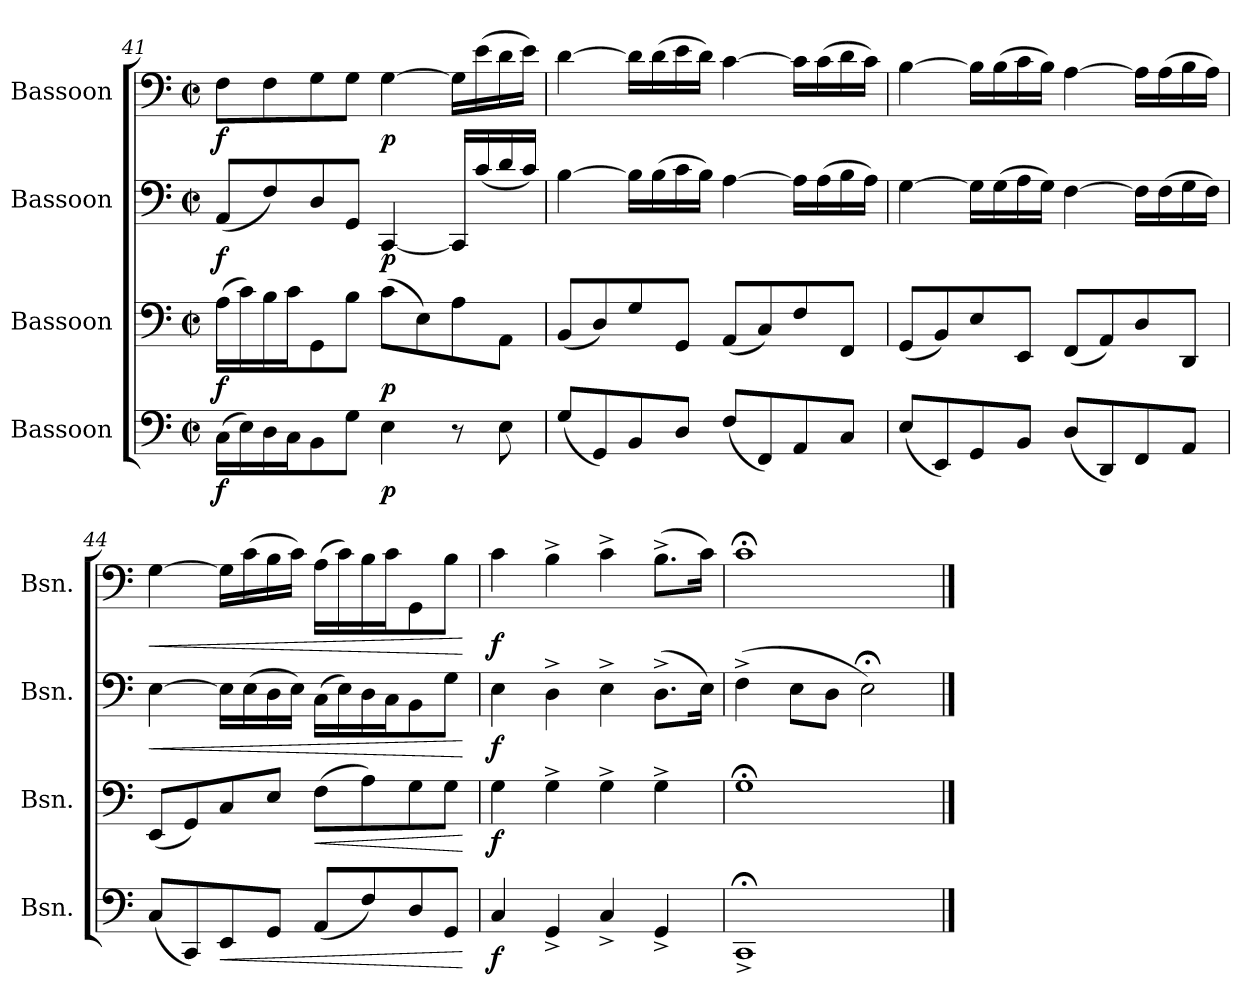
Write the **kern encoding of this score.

**kern	**dynam	**kern	**dynam	**kern	**dynam	**kern	**dynam
*part4	*part4	*part3	*part3	*part2	*part2	*part1	*part1
*staff4	*staff4	*staff3	*staff3	*staff2	*staff2	*staff1	*staff1
*I"Bassoon	*	*I"Bassoon	*	*I"Bassoon	*	*I"Bassoon	*
*I'Bsn.	*	*I'Bsn.	*	*I'Bsn.	*	*I'Bsn.	*
!!LO:LB:g=z
*clefF4	*	*clefF4	*	*clefF4	*	*clefF4	*
*k[]	*	*k[]	*	*k[]	*	*k[]	*
*M2/2	*	*M2/2	*	*M2/2	*	*M2/2	*
*met(c|)	*	*met(c|)	*	*met(c|)	*	*met(c|)	*
=41	=41	=41	=41	=41	=41	=41	=41
!	!LO:DY:b	!	!LO:DY:b	!	!LO:DY:b	!	!LO:DY:b
(16C\LL	f	(16A\LL	f	(8AA/L	f	8F\L	f
16E\)	.	16c\)	.	.	.	.	.
16D\	.	16B\	.	8F/)	.	8F\	.
16C\J	.	16c\J	.	.	.	.	.
8BB\	.	8GG\	.	8D/	.	8G\	.
8G\J	.	8B\J	.	8GG/J	.	8G\J	.
!	!LO:DY:b	!	!LO:DY:b	!	!LO:DY:b	!	!LO:DY:b
4E\	p	(8c\L	p	[4CC/	p	[4G\	p
.	.	8E\)	.	.	.	.	.
8r	.	8A\	.	16CC/LL]	.	16G\LL]	.
.	.	.	.	(16c/	.	(16e\	.
8E\	.	8AA\J	.	16d/	.	16d\	.
.	.	.	.	16c/JJ)	.	16e\JJ)	.
=42	=42	=42	=42	=42	=42	=42	=42
(8G/L	.	(8BB/L	.	[4B\	.	[4d\	.
8GG/)	.	8D/)	.	.	.	.	.
8BB/	.	8G/	.	16B\LL]	.	16d\LL]	.
.	.	.	.	(16B\	.	(16d\	.
8D/J	.	8GG/J	.	16c\	.	16e\	.
.	.	.	.	16B\JJ)	.	16d\JJ)	.
(8F/L	.	(8AA/L	.	[4A\	.	[4c\	.
8FF/)	.	8C/)	.	.	.	.	.
8AA/	.	8F/	.	16A\LL]	.	16c\LL]	.
.	.	.	.	(16A\	.	(16c\	.
8C/J	.	8FF/J	.	16B\	.	16d\	.
.	.	.	.	16A\JJ)	.	16c\JJ)	.
=43	=43	=43	=43	=43	=43	=43	=43
(8E/L	.	(8GG/L	.	[4G\	.	[4B\	.
8EE/)	.	8BB/)	.	.	.	.	.
8GG/	.	8E/	.	16G\LL]	.	16B\LL]	.
.	.	.	.	(16G\	.	(16B\	.
8BB/J	.	8EE/J	.	16A\	.	16c\	.
.	.	.	.	16G\JJ)	.	16B\JJ)	.
(8D/L	.	(8FF/L	.	[4F\	.	[4A\	.
8DD/)	.	8AA/)	.	.	.	.	.
8FF/	.	8D/	.	16F\LL]	.	16A\LL]	.
.	.	.	.	(16F\	.	(16A\	.
8AA/J	.	8DD/J	.	16G\	.	16B\	.
.	.	.	.	16F\JJ)	.	16A\JJ)	.
!!LO:PB:g=z
=44	=44	=44	=44	=44	=44	=44	=44
!	!	!	!	!	!LO:HP:b	!	!LO:HP:b
(8C/L	.	(8EE/L	.	[4E\	<	[4G\	<
8CC/)	.	8GG/)	.	.	.	.	.
!	!LO:HP:b	!	!	!	!	!	!
8EE/	<	8C/	.	16E\LL]	.	16G\LL]	.
.	.	.	.	(16E\	.	(16c\	.
8GG/J	.	8E/J	.	16D\	.	16B\	.
.	.	.	.	16E\JJ)	.	16c\JJ)	.
!	!	!	!LO:HP:b	!	!	!	!
(8AA/L	.	(8F\L	<	(16C\LL	.	(16A\LL	.
.	.	.	.	16E\)	.	16c\)	.
8F/)	.	8A\)	.	16D\	.	16B\	.
.	.	.	.	16C\J	.	16c\J	.
8D/	.	8G\	.	8BB\	.	8GG\	.
8GG/J	.	8G\J	.	8G\J	.	8B\J	.
.	[	.	[	.	[	.	[
=45	=45	=45	=45	=45	=45	=45	=45
!	!LO:DY:b	!	!LO:DY:b	!	!LO:DY:b	!	!LO:DY:b
4C/	f	4G\	f	4E\	f	4c\	f
4GG^/	.	4G^\	.	4D^\	.	4B^\	.
4C^/	.	4G^\	.	4E^\	.	4c^\	.
4GG^/	.	4G^\	.	(8.D^\L	.	(8.B^\L	.
.	.	.	.	16E\Jk)	.	16c\Jk)	.
=46	=46	=46	=46	=46	=46	=46	=46
1CC;<^	.	1G;<	.	(4F^\	.	1c;<	.
.	.	.	.	8E\L	.	.	.
.	.	.	.	8D\J	.	.	.
.	.	.	.	2E;<\)	.	.	.
==	==	==	==	==	==	==	==
*-	*-	*-	*-	*-	*-	*-	*-
